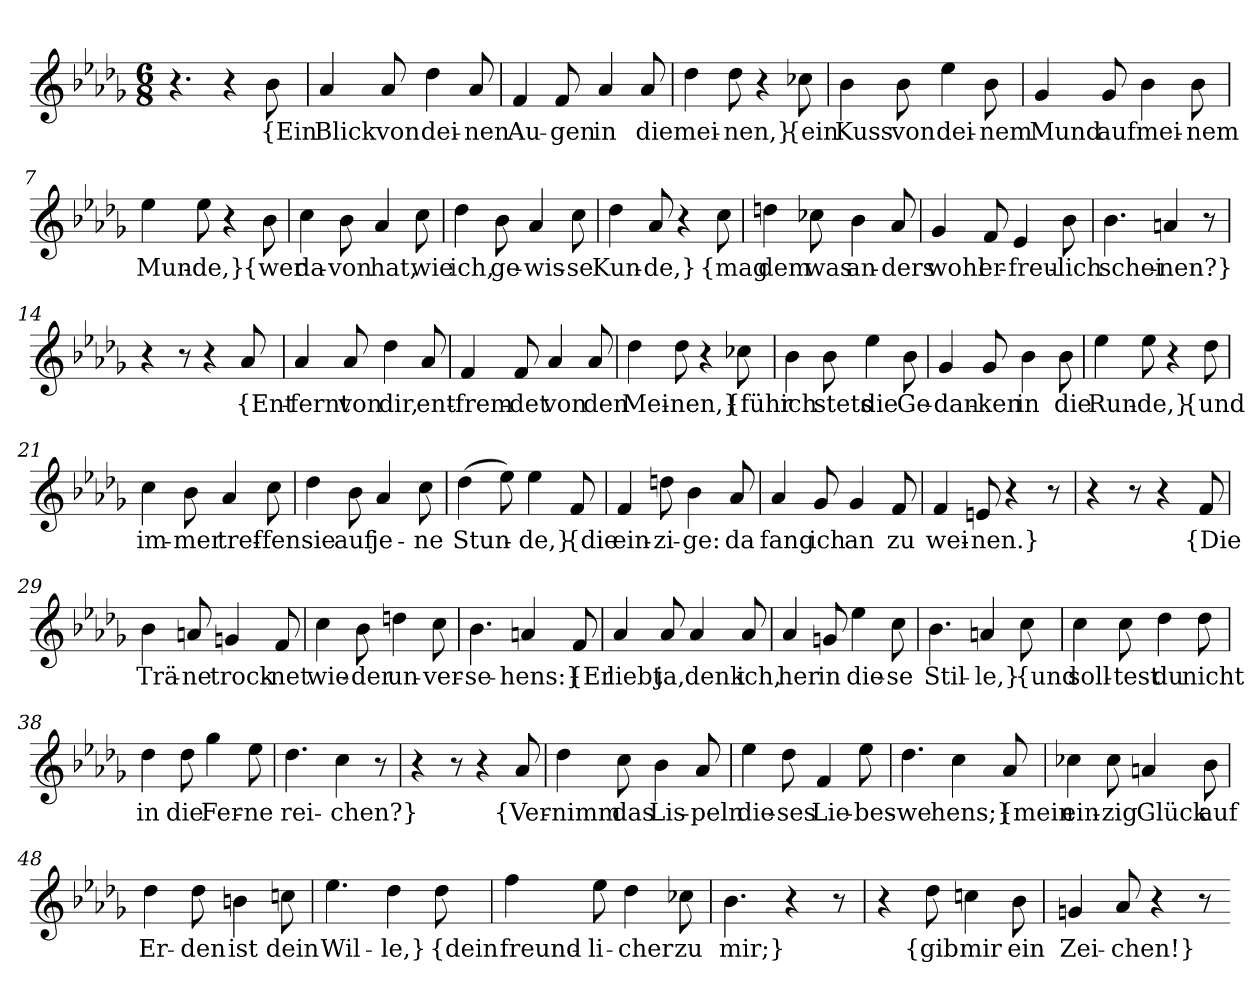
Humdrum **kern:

**kern	**text
*part1	*part1
*staff1	*staff1
*clefG2	*
*k[b-e-a-d-g-]	*
*M6/8	*
=1	=1
4.r	.
4r	.
8b-	{Ein
=2	=2
4a-	Blick
8a-	von
4dd-	dei-
8a-	-nen
=3	=3
4f	Au-
8f	-gen
4a-	in
8a-	die
=4	=4
4dd-	mei-
8dd-	-nen,}
4r	.
8cc-X	{ein
=5	=5
4b-	Kuss
8b-	von
4ee-	dei-
8b-	-nem
=6	=6
4g-	Mund
8g-	auf
4b-	mei-
8b-	-nem
=7	=7
4ee-	Mun-
8ee-	-de,}
4r	.
8b-	{wer
=8	=8
4cc	da-
8b-	von
4a-	hat,
8cc	wie
=9	=9
4dd-	ich,
8b-	ge-
4a-	-wis-
8cc	-se
=10	=10
4dd-	Kun-
8a-	-de,}
4r	.
8cc	{mag
=11	=11
4ddn	dem
8cc-X	was
4b-	an-
8a-	-ders
=12	=12
4g-	wohl
8f	er-
4e-	-freu-
8b-	-lich
=13	=13
4.b-	schei-
4an	-nen?}
8r	.
=14	=14
4r	.
8r	.
4r	.
8a-	{Ent-
=15	=15
4a-	-fernt
8a-	von
4dd-	dir,
8a-	ent-
=16	=16
4f	-frem-
8f	-det
4a-	von
8a-	den
=17	=17
4dd-	Mei-
8dd-	-nen,}
4r	.
8cc-X	{führ
=18	=18
4b-	ich
8b-	stets
4ee-	die
8b-	Ge-
=19	=19
4g-	-dan-
8g-	-ken
4b-	in
8b-	die
=20	=20
4ee-	Run-
8ee-	-de,}
4r	.
8dd-	{und
=21	=21
4cc	im-
8b-	-mer
4a-	tref-
8cc	-fen
=23	=23
4dd-	sie
8b-	auf
4a-	je-
8cc	-ne
=24	=24
(4dd-	Stun-
8ee-)	.
4ee-	-de,}
8f	{die
=25	=25
4f	ein-
8ddn	-zi-
4b-	-ge:
8a-	da
=26	=26
4a-	fang
8g-	ich
4g-	an
8f	zu
=27	=27
4f	wei-
8en	-nen.}
4r	.
8r	.
=28	=28
4r	.
8r	.
4r	.
8f	{Die
=29	=29
4b-	Trä-
8an	-ne
4gn	trock-
8f	-net
=30	=30
4cc	wie-
8b-	-der
4ddn	un-
8cc	-ver-
=31	=31
4.b-	se-
4an	-hens:}
8f	{Er
=32	=32
4a-	liebt
8a-	ja,
4a-	denk
8a-	ich,
=33	=33
4a-	her
8gn	in
4ee-	die-
8cc	-se
=35	=35
4.b-	Stil-
4an	-le,}
8cc	{und
=37	=37
4cc	soll-
8cc	-test
4dd-	du
8dd-	nicht
=38	=38
4dd-	in
8dd-	die
4gg-	Fer-
8ee-	-ne
=39	=39
4.dd-	rei-
4cc	-chen?}
8r	.
=43	=43
4r	.
8r	.
4r	.
8a-	{Ver-
=44	=44
4dd-	-nimm
8cc	das
4b-	Lis-
8a-	-peln
=45	=45
4ee-	die-
8dd-	-ses
4f	Lie-
8ee-	-bes-
=46	=46
4.dd-	-we
4cc	-hens;}
8a-	{mein
=47	=47
4cc-X	ein-
8cc-	-zig
4an	Glück
8b-	auf
=48	=48
4dd-	Er-
8dd-	-den
4bn	ist
8ccn	dein
=49	=49
4.ee-	Wil-
4dd-	-le,}
8dd-	{dein
=50	=50
4ff	freund-
8ee-	-li-
4dd-	-cher
8cc-X	zu
=51	=51
4.b-	mir;}
4r	.
8r	.
=52	=52
4r	.
8dd-	{gib
4ccn	mir
8b-	ein
=53	=53
4gn	Zei-
8a-	-chen!}
4r	.
8r	.
=-	=-
*-	*-
